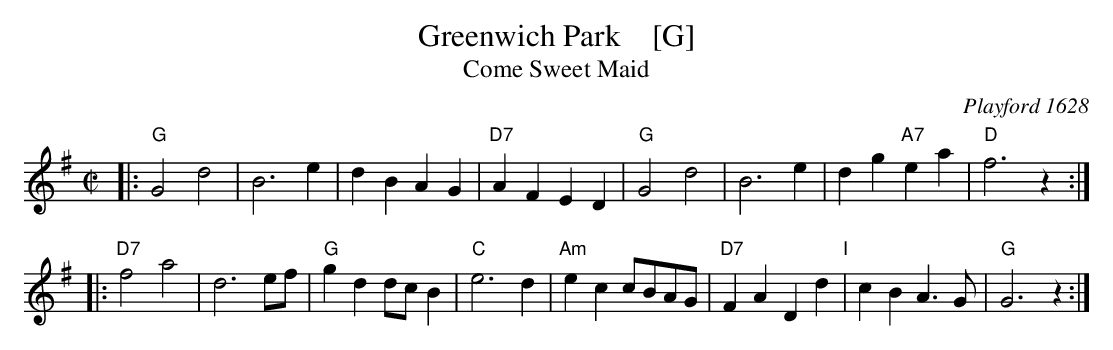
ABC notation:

X:1
T: Greenwich Park    [G]
T: Come Sweet Maid
O: Playford 1628
M: C|
L: 1/4
K: G
|: "G"G2d2 | B3e | dBAG | "D7"AFED | "G"G2d2 | B3e | dg"A7"ea | "D"f3z :|
|: "D7"f2a2 | d3e/f/ | "G"gdd/c/B | "C"e3d | "Am"ec c/B/A/G/ | "D7"FADd "I"| cBA>G | "G"G3z :|
